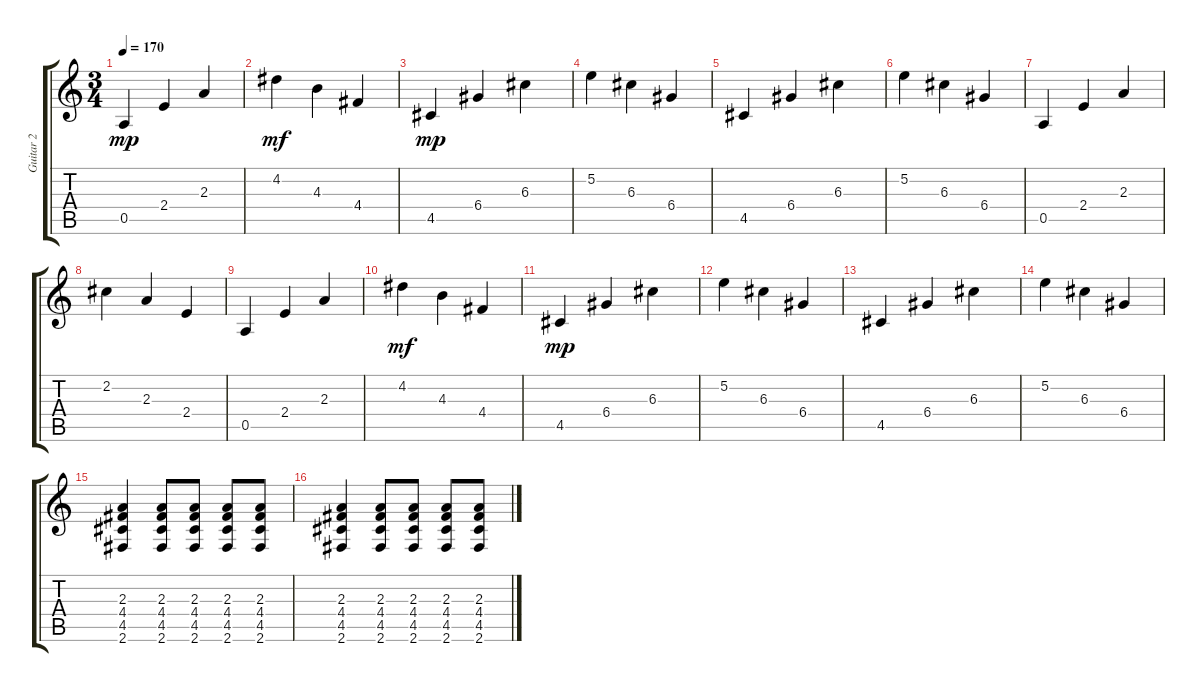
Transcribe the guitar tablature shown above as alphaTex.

\track ("Guitar 2" "Guitar 2") {instrument electricguitarclean}
\staff {score tabs}
\tuning (E4 B3 G3 D3 A2 E2) {hide}
\ts (3 4)
\tempo 170
\clef g2
\ks c
0.5.4{dy mp} 2.4.4 2.3.4 |
4.2.4{dy mf} 4.3.4 4.4.4 |
4.5.4{dy mp} 6.4.4 6.3.4 |
5.2.4 6.3.4 6.4.4 |
4.5.4 6.4.4 6.3.4 |
5.2.4 6.3.4 6.4.4 |
0.5.4 2.4.4 2.3.4 |
2.2.4 2.3.4 2.4.4 |
0.5.4 2.4.4 2.3.4 |
4.2.4{dy mf} 4.3.4 4.4.4 |
4.5.4{dy mp} 6.4.4 6.3.4 |
5.2.4 6.3.4 6.4.4 |
4.5.4 6.4.4 6.3.4 |
5.2.4 6.3.4 6.4.4 |
(2.3 4.4 4.5 2.6).4 (2.3 4.4 4.5 2.6).8 (2.3 4.4 4.5 2.6).8 (2.3 4.4 4.5 2.6).8 (2.3 4.4 4.5 2.6).8 |
(2.3 4.4 4.5 2.6).4 (2.3 4.4 4.5 2.6).8 (2.3 4.4 4.5 2.6).8 (2.3 4.4 4.5 2.6).8 (2.3 4.4 4.5 2.6).8
